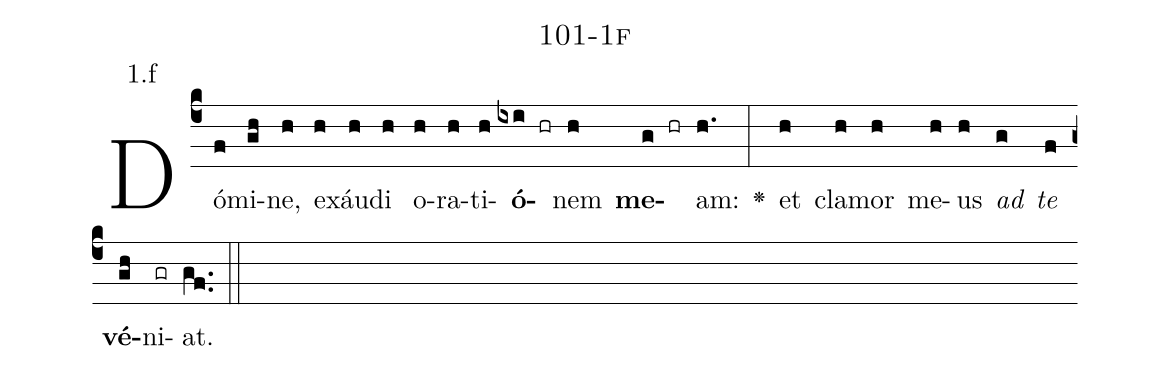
name: 101-1f;
annotation: 1.f;
%%
(c4)Dó(f)mi(gh)ne,(h) ex(h)áu(h)di(h) o(h)ra(h)ti(h)<b>ó</b>(ixi hr)nem(h) <b>me</b>(g hr)am:(h.) <v>\greheightstar</v>(:) et(h) cla(h)mor(h) me(h)us(h) <i>ad</i>(g) <i>te</i>(f) <b>vé</b>(gh)ni(gr)at.(gf..) (::)


%E(h) u(h) o(g) u(f) a(gh) e.(gf..) (::)
